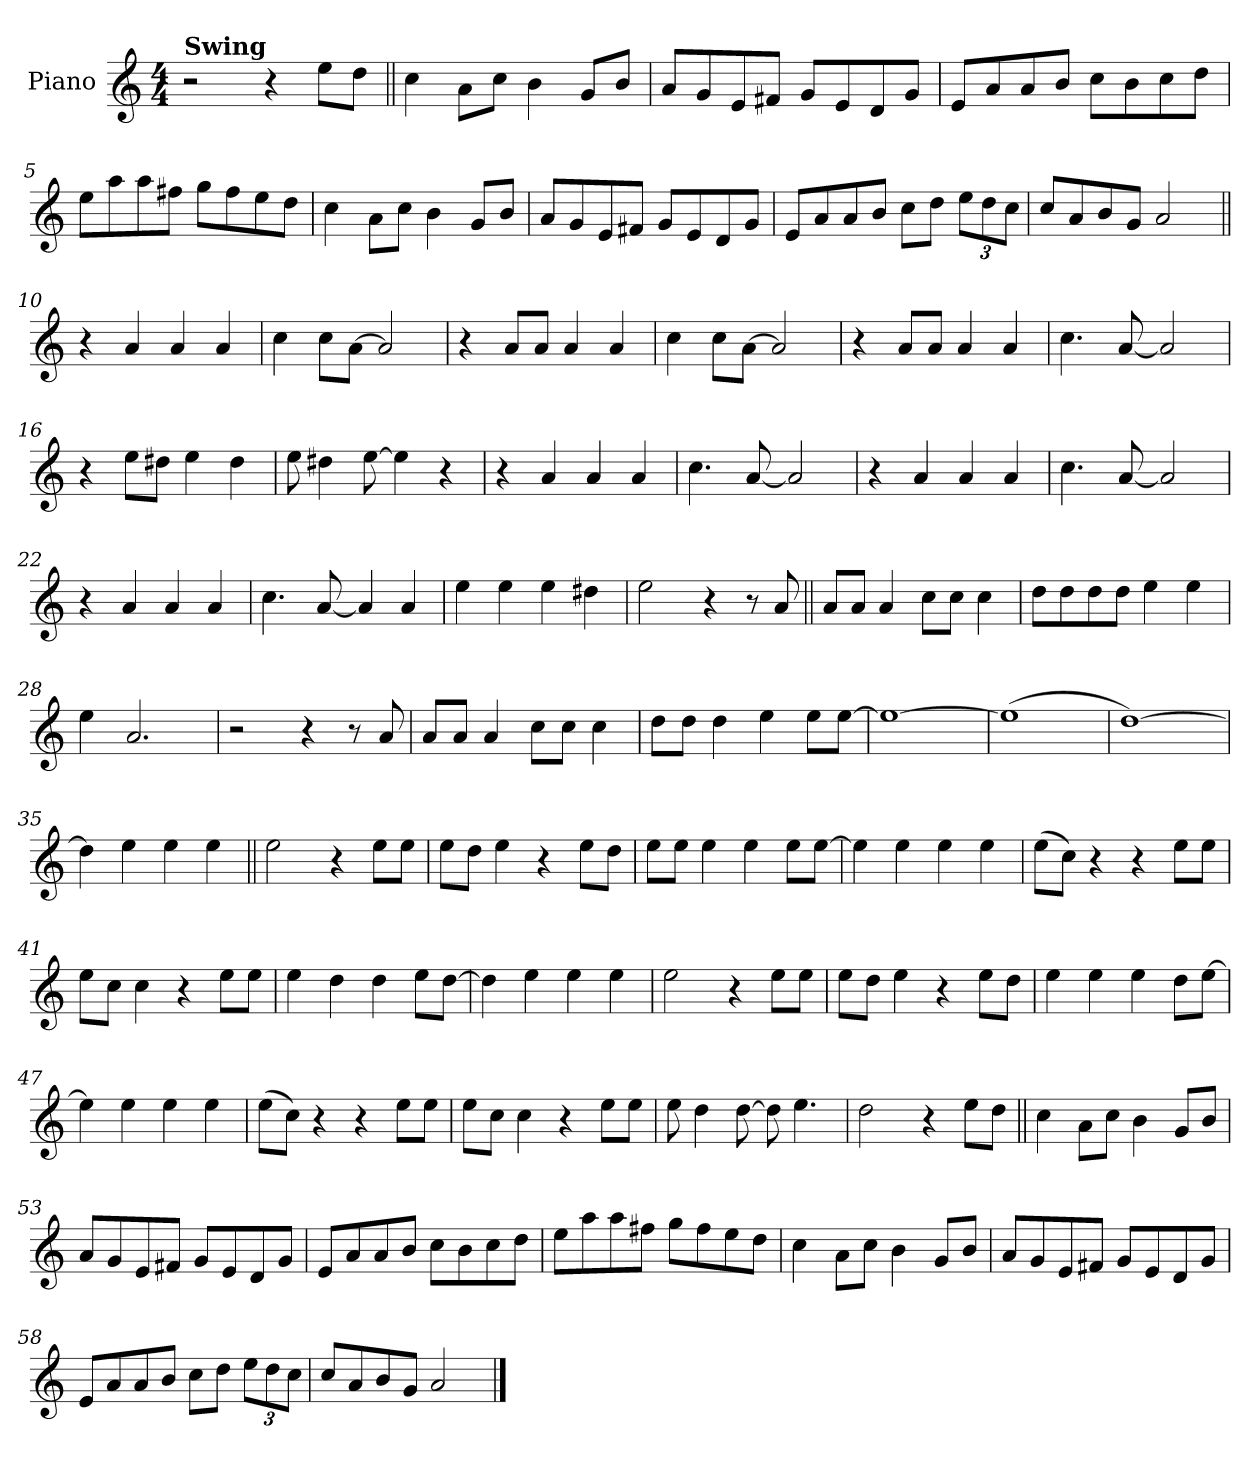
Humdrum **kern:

**kern
*part1
*staff1
*I"Piano
*I'Pno.
*clefG2
*k[]
*M4/4
*MM226
=1
!LO:TX:a:B:t=Swing
2r
4r
8ee!L
8dd!J
=2||
4cc!
8a!L
8cc!J
4b!
8g!L
8b!J
=3
8a!L
8g!
8e!
8f#X!J
8g!L
8e!
8d!
8g!J
=4
8e!L
8a!
8a!
8b!J
8cc!L
8b!
8cc!
8dd!J
=5
8ee!L
8aa!
8aa!
8ff#X!J
8gg!L
8ff#!
8ee!
8dd!J
=6
4cc!
8a!L
8cc!J
4b!
8g!L
8b!J
=7
8a!L
8g!
8e!
8f#X!J
8g!L
8e!
8d!
8g!J
=8
8e!L
8a!
8a!
8b!J
8cc!L
8dd!J
*Xbrackettup
12ee!L
12dd!
12cc!J
=9
8cc!L
8a!
8b!
8g!J
2a!
=10||
4r
4a
4a
4a
=11
4cc
8ccL
[8aJ
2a]
=12
4r
8aL
8aJ
4a
4a
=13
4cc
8ccL
[8aJ
2a]
=14
4r
8aL
8aJ
4a
4a
=15
4.cc
[8a
2a]
=16
4r
8eeL
8dd#XJ
4ee
4dd#
=17
8ee
4dd#X
[8ee
4ee]
4r
=18
4r
4a
4a
4a
=19
4.cc
[8a
2a]
=20
4r
4a
4a
4a
=21
4.cc
[8a
2a]
=22
4r
4a
4a
4a
=23
4.cc
[8a
4a]
4a
=24
4ee
4ee
4ee
4dd#X
=25
2ee
4r
8r
8a
=26||
8aL
8aJ
4a
8ccL
8ccJ
4cc
=27
8ddL
8dd
8dd
8ddJ
4ee
4ee
=28
4ee
2.a
=29
2r
4r
8r
8a
=30
8aL
8aJ
4a
8ccL
8ccJ
4cc
=31
8ddL
8ddJ
4dd
4ee
8eeL
[8eeJ
=32
1ee_
=33
(1ee]
=34
[1dd)
=35
4dd]
4ee
4ee
4ee
=36||
2ee
4r
8eeL
8eeJ
=37
8eeL
8ddJ
4ee
4r
8eeL
8ddJ
=38
8eeL
8eeJ
4ee
4ee
8eeL
[8eeJ
=39
4ee]
4ee
4ee
4ee
=40
(8eeL
8ccJ)
4r
4r
8eeL
8eeJ
=41
8eeL
8ccJ
4cc
4r
8eeL
8eeJ
=42
4ee
4dd
4dd
8eeL
[8ddJ
=43
4dd]
4ee
4ee
4ee
=44
2ee
4r
8eeL
8eeJ
=45
8eeL
8ddJ
4ee
4r
8eeL
8ddJ
=46
4ee
4ee
4ee
8ddL
[8eeJ
=47
4ee]
4ee
4ee
4ee
=48
(8eeL
8ccJ)
4r
4r
8eeL
8eeJ
=49
8eeL
8ccJ
4cc
4r
8eeL
8eeJ
=50
8ee
4dd
[8dd
8dd]
4.ee
=51
2dd
4r
8ee!L
8dd!J
=52||
4cc!
8a!L
8cc!J
4b!
8g!L
8b!J
=53
8a!L
8g!
8e!
8f#X!J
8g!L
8e!
8d!
8g!J
=54
8e!L
8a!
8a!
8b!J
8cc!L
8b!
8cc!
8dd!J
=55
8ee!L
8aa!
8aa!
8ff#X!J
8gg!L
8ff#!
8ee!
8dd!J
=56
4cc!
8a!L
8cc!J
4b!
8g!L
8b!J
=57
8a!L
8g!
8e!
8f#X!J
8g!L
8e!
8d!
8g!J
=58
8e!L
8a!
8a!
8b!J
8cc!L
8dd!J
12ee!L
12dd!
12cc!J
=59
8cc!L
8a!
8b!
8g!J
2a!
==
*-
